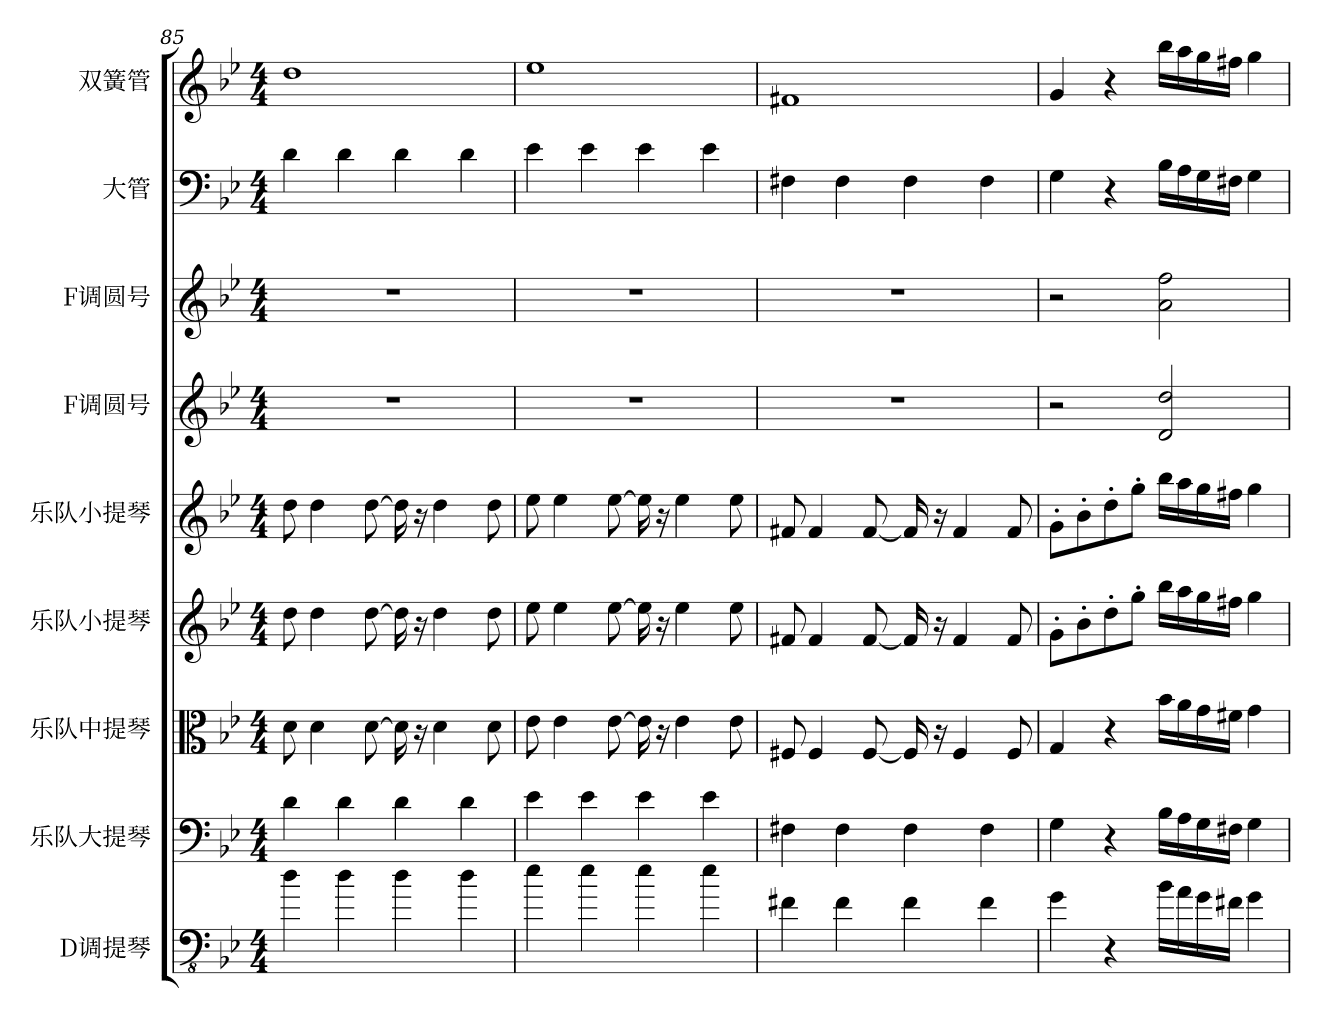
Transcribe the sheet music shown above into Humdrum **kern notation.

**kern	**kern	**kern	**kern	**kern	**kern	**kern	**kern	**kern
*part9	*part8	*part7	*part6	*part5	*part4	*part3	*part2	*part1
*staff9	*staff8	*staff7	*staff6	*staff5	*staff4	*staff3	*staff2	*staff1
*I"D调提琴	*I"乐队大提琴	*I"乐队中提琴	*I"乐队小提琴	*I"乐队小提琴	*I"F调圆号	*I"F调圆号	*I"大管	*I"双簧管
*clefFv4	*clefF4	*clefC3	*clefG2	*clefG2	*clefG2	*clefG2	*clefF4	*clefG2
*ITrd7c12	*	*	*	*	*ITrd4c7	*ITrd4c7	*	*
*k[b-e-]	*k[b-e-]	*k[b-e-]	*k[b-e-]	*k[b-e-]	*k[b-e-a-]	*k[b-e-a-]	*k[b-e-]	*k[b-e-]
*M4/4	*M4/4	*M4/4	*M4/4	*M4/4	*M4/4	*M4/4	*M4/4	*M4/4
=85	=85	=85	=85	=85	=85	=85	=85	=85
4D\	4d\	8d\	8dd\	8dd\	1r	1r	4d\	1dd
.	.	4d\	4dd\	4dd\	.	.	.	.
4D\	4d\	.	.	.	.	.	4d\	.
.	.	[8d\	[8dd\	[8dd\	.	.	.	.
4D\	4d\	16d\]	16dd\]	16dd\]	.	.	4d\	.
.	.	16r	16r	16r	.	.	.	.
.	.	4d\	4dd\	4dd\	.	.	.	.
4D\	4d\	.	.	.	.	.	4d\	.
.	.	8d\	8dd\	8dd\	.	.	.	.
=86	=86	=86	=86	=86	=86	=86	=86	=86
4E-\	4e-\	8e-\	8ee-\	8ee-\	1r	1r	4e-\	1ee-
.	.	4e-\	4ee-\	4ee-\	.	.	.	.
4E-\	4e-\	.	.	.	.	.	4e-\	.
.	.	[8e-\	[8ee-\	[8ee-\	.	.	.	.
4E-\	4e-\	16e-\]	16ee-\]	16ee-\]	.	.	4e-\	.
.	.	16r	16r	16r	.	.	.	.
.	.	4e-\	4ee-\	4ee-\	.	.	.	.
4E-\	4e-\	.	.	.	.	.	4e-\	.
.	.	8e-\	8ee-\	8ee-\	.	.	.	.
!!LO:PB:g=z
=87	=87	=87	=87	=87	=87	=87	=87	=87
4FF#X\	4F#X\	8F#X/	8f#X/	8f#X/	1r	1r	4F#X\	1f#X
.	.	4F#/	4f#/	4f#/	.	.	.	.
4FF#\	4F#\	.	.	.	.	.	4F#\	.
.	.	[8F#/	[8f#/	[8f#/	.	.	.	.
4FF#\	4F#\	16F#/]	16f#/]	16f#/]	.	.	4F#\	.
.	.	16r	16r	16r	.	.	.	.
.	.	4F#/	4f#/	4f#/	.	.	.	.
4FF#\	4F#\	.	.	.	.	.	4F#\	.
.	.	8F#/	8f#/	8f#/	.	.	.	.
=88	=88	=88	=88	=88	=88	=88	=88	=88
4GG\	4G\	4G/	8g'\L	8g'\L	2r	2r	4G\	4g/
.	.	.	8b-'\	8b-'\	.	.	.	.
4r	4r	4r	8dd'\	8dd'\	.	.	4r	4r
.	.	.	8gg'\J	8gg'\J	.	.	.	.
16BB-\LL	16B-\LL	16b-\LL	16bb-\LL	16bb-\LL	2G/ 2g/	2d\ 2b-\	16B-\LL	16bb-\LL
16AA\	16A\	16a\	16aa\	16aa\	.	.	16A\	16aa\
16GG\	16G\	16g\	16gg\	16gg\	.	.	16G\	16gg\
16FF#X\JJ	16F#X\JJ	16f#X\JJ	16ff#X\JJ	16ff#X\JJ	.	.	16F#X\JJ	16ff#X\JJ
4GG\	4G\	4g\	4gg\	4gg\	.	.	4G\	4gg\
=	=	=	=	=	=	=	=	=
*-	*-	*-	*-	*-	*-	*-	*-	*-
